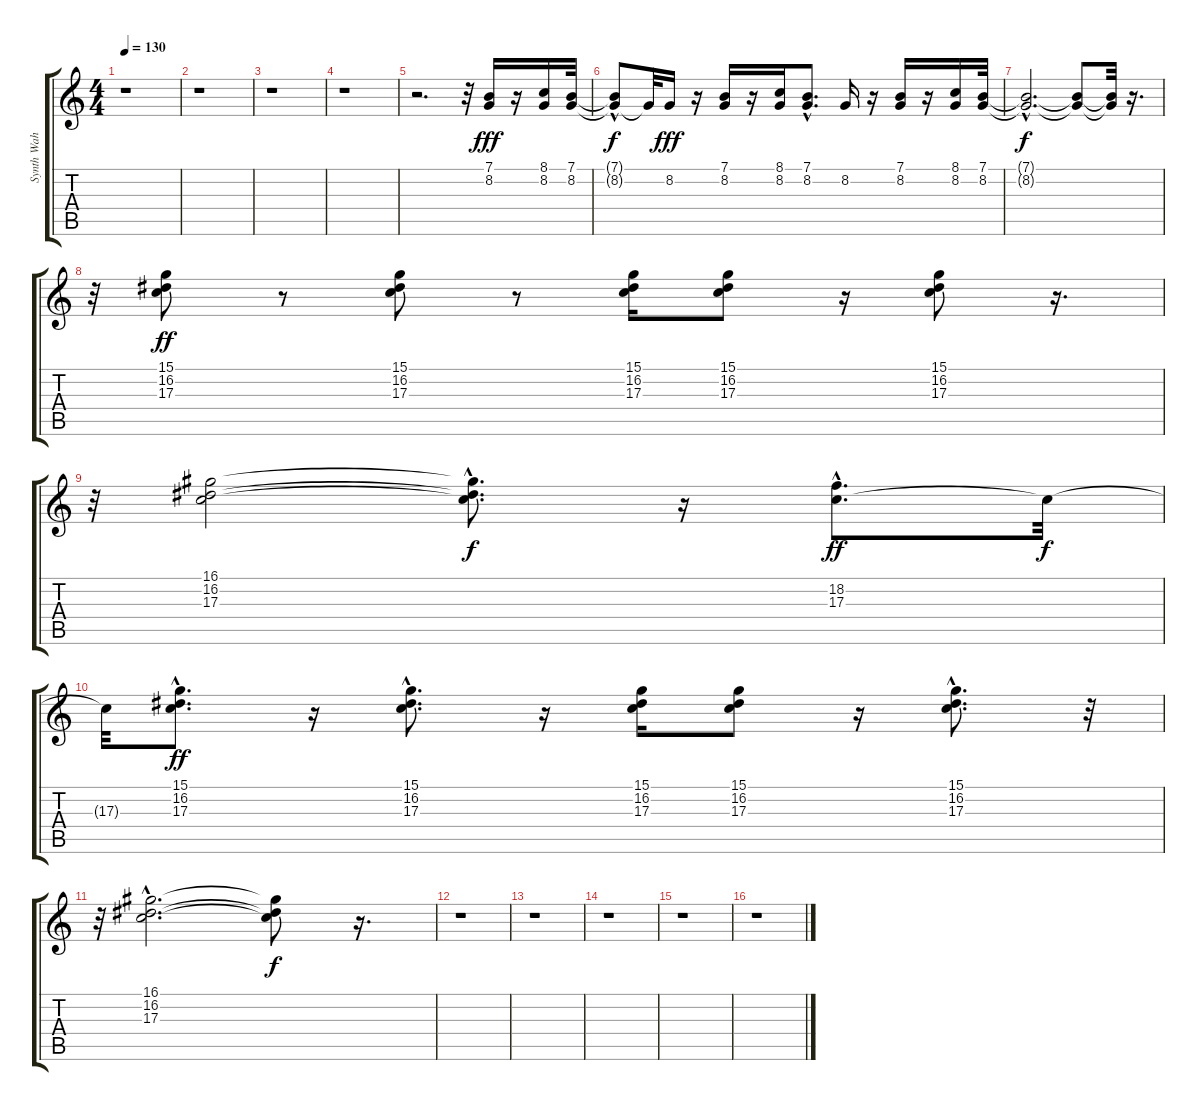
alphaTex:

\track ("Synth Wah :D" "Synth Wah ") {instrument synthbrass2}
\staff {score tabs}
\tuning (E4 B3 G3 D3 A2 E2) {hide}
\ts (4 4)
\tempo 130
\clef g2
\ks c
r.1{dy f} |
r.1 |
r.1 |
r.1 |
r.2{d} r.32 (7.1 8.2).16{dy fff} r.16 (8.1 8.2).16 (7.1 8.2).32 |
(7.1{hac t} 8.2{t}).8{dy f} 8.2{t}.32 8.2.16{dy fff} r.16 (7.1 8.2).16 r.16 (8.1 8.2).16 (7.1 8.2{hac}).8{d} 8.2.16 r.16 (7.1 8.2).16 r.16 (8.1 8.2).16 (7.1 8.2).32 |
(7.1{hac t} 8.2{hac t}).2{d dy f} (7.1{t} 8.2{t}).8 (7.1{t} 8.2{t}).32 r.16{d} |
r.32 (15.1 16.2 17.3).8{dy ff} r.8 (15.1 16.2 17.3).8 r.8 (15.1 16.2 17.3).16 (15.1 16.2 17.3).8 r.16 (15.1 16.2 17.3).8 r.16{d} |
r.32 (16.1 16.2 17.3).2 (16.1{hac t} 16.2{hac t} 17.3{hac t}).8{d dy f} r.16 (18.2{hac} 17.3{hac}).8{d dy ff} 17.3{t}.32{dy f} |
17.3{t}.32 (15.1{hac} 16.2{hac} 17.3{hac}).8{d dy ff} r.16 (15.1{hac} 16.2{hac} 17.3{hac}).8{d} r.16 (15.1 16.2 17.3).16 (15.1 16.2 17.3).8 r.16 (15.1{hac} 16.2{hac} 17.3{hac}).8{d} r.32 |
r.32 (16.1{hac} 16.2{hac} 17.3{hac}).2{d} (16.1{t} 16.2{t} 17.3{t}).8{dy f} r.16{d} |
r.1 |
r.1 |
r.1 |
r.1 |
r.1
